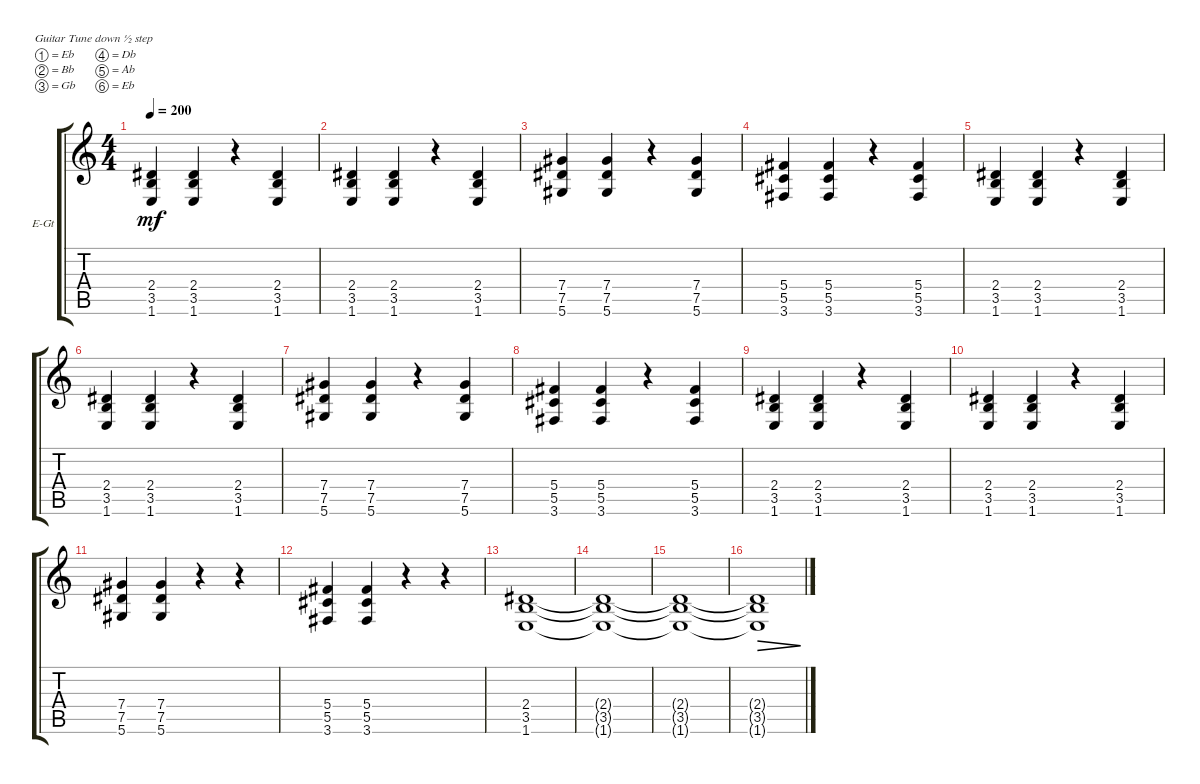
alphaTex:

\defaultSystemsLayout 4
\bracketExtendMode groupsimilarinstruments
\firstSystemTrackNameOrientation horizontal
\otherSystemsTrackNameOrientation horizontal
\track ("Guitar 2" "E-Gt") {instrument electricguitarclean}
\staff {score tabs}
\tuning (Eb4 Bb3 Gb3 Db3 Ab2 Eb2)
\ts (4 4)
\tempo 200
\clef g2
\ks c
(1.6 3.5 2.4).4{dy mf} (2.4 3.5 1.6).4 r.4 (1.6 3.5 2.4).4 |
(1.6 3.5 2.4).4 (2.4 3.5 1.6).4 r.4 (2.4 3.5 1.6).4 |
(5.6 7.5 7.4).4 (7.4 7.5 5.6).4 r.4 (5.6 7.5 7.4).4 |
(5.4 5.5 3.6).4 (3.6 5.5 5.4).4 r.4 (5.4 5.5 3.6).4 |
(1.6 3.5 2.4).4 (2.4 3.5 1.6).4 r.4 (1.6 3.5 2.4).4 |
(1.6 3.5 2.4).4 (2.4 3.5 1.6).4 r.4 (2.4 3.5 1.6).4 |
(5.6 7.5 7.4).4 (7.4 7.5 5.6).4 r.4 (5.6 7.5 7.4).4 |
(5.4 5.5 3.6).4 (3.6 5.5 5.4).4 r.4 (5.4 5.5 3.6).4 |
(1.6 3.5 2.4).4 (2.4 3.5 1.6).4 r.4 (1.6 3.5 2.4).4 |
(1.6 3.5 2.4).4 (2.4 3.5 1.6).4 r.4 (2.4 3.5 1.6).4 |
(5.6 7.5 7.4).4 (7.4 7.5 5.6).4 r.4 r.4 |
(5.4 5.5 3.6).4 (3.6 5.5 5.4).4 r.4 r.4 |
(1.6 3.5 2.4).1 |
(2.4{t} 3.5{t} 1.6{t}).1 |
(1.6{t} 3.5{t} 2.4{t}).1 |
(2.4{t} 3.5{t} 1.6{t}).1{dec}
